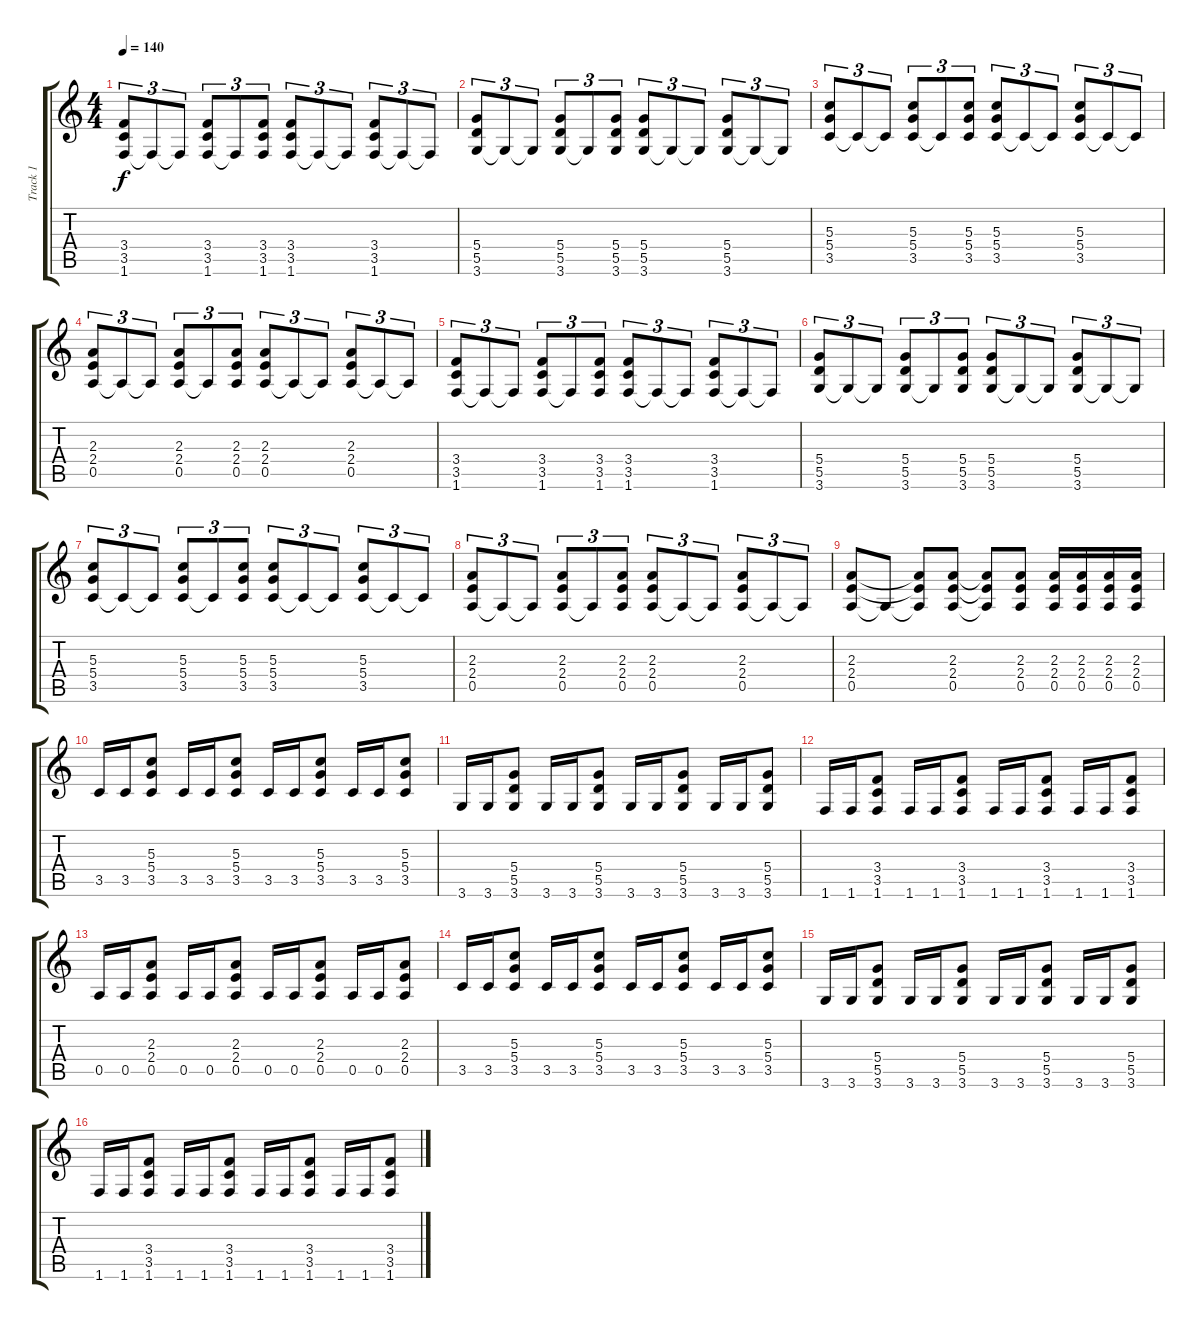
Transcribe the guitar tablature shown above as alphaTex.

\track ("Track 1" "Track 1") {instrument distortionguitar}
\staff {score tabs}
\tuning (E4 B3 G3 D3 A2 E2) {hide}
\ts (4 4)
\tempo 140
\clef g2
\ks c
(3.4 3.5 1.6).8{tu (3 2) dy f} 1.6{t}.8{tu (3 2)} 1.6{t}.8{tu (3 2)} (3.4 3.5 1.6).8{tu (3 2)} 1.6{t}.8{tu (3 2)} (3.4 3.5 1.6).8{tu (3 2)} (3.4 3.5 1.6).8{tu (3 2)} 1.6{t}.8{tu (3 2)} 1.6{t}.8{tu (3 2)} (3.4 3.5 1.6).8{tu (3 2)} 1.6{t}.8{tu (3 2)} 1.6{t}.8{tu (3 2)} |
(5.4 5.5 3.6).8{tu (3 2)} 3.6{t}.8{tu (3 2)} 3.6{t}.8{tu (3 2)} (5.4 5.5 3.6).8{tu (3 2)} 3.6{t}.8{tu (3 2)} (5.4 5.5 3.6).8{tu (3 2)} (5.4 5.5 3.6).8{tu (3 2)} 3.6{t}.8{tu (3 2)} 3.6{t}.8{tu (3 2)} (5.4 5.5 3.6).8{tu (3 2)} 3.6{t}.8{tu (3 2)} 3.6{t}.8{tu (3 2)} |
(5.3 5.4 3.5).8{tu (3 2)} 3.5{t}.8{tu (3 2)} 3.5{t}.8{tu (3 2)} (5.3 5.4 3.5).8{tu (3 2)} 3.5{t}.8{tu (3 2)} (5.3 5.4 3.5).8{tu (3 2)} (5.3 5.4 3.5).8{tu (3 2)} 3.5{t}.8{tu (3 2)} 3.5{t}.8{tu (3 2)} (5.3 5.4 3.5).8{tu (3 2)} 3.5{t}.8{tu (3 2)} 3.5{t}.8{tu (3 2)} |
(2.3 2.4 0.5).8{tu (3 2)} 0.5{t}.8{tu (3 2)} 0.5{t}.8{tu (3 2)} (2.3 2.4 0.5).8{tu (3 2)} 0.5{t}.8{tu (3 2)} (2.3 2.4 0.5).8{tu (3 2)} (2.3 2.4 0.5).8{tu (3 2)} 0.5{t}.8{tu (3 2)} 0.5{t}.8{tu (3 2)} (2.3 2.4 0.5).8{tu (3 2)} 0.5{t}.8{tu (3 2)} 0.5{t}.8{tu (3 2)} |
(3.4 3.5 1.6).8{tu (3 2)} 1.6{t}.8{tu (3 2)} 1.6{t}.8{tu (3 2)} (3.4 3.5 1.6).8{tu (3 2)} 1.6{t}.8{tu (3 2)} (3.4 3.5 1.6).8{tu (3 2)} (3.4 3.5 1.6).8{tu (3 2)} 1.6{t}.8{tu (3 2)} 1.6{t}.8{tu (3 2)} (3.4 3.5 1.6).8{tu (3 2)} 1.6{t}.8{tu (3 2)} 1.6{t}.8{tu (3 2)} |
(5.4 5.5 3.6).8{tu (3 2)} 3.6{t}.8{tu (3 2)} 3.6{t}.8{tu (3 2)} (5.4 5.5 3.6).8{tu (3 2)} 3.6{t}.8{tu (3 2)} (5.4 5.5 3.6).8{tu (3 2)} (5.4 5.5 3.6).8{tu (3 2)} 3.6{t}.8{tu (3 2)} 3.6{t}.8{tu (3 2)} (5.4 5.5 3.6).8{tu (3 2)} 3.6{t}.8{tu (3 2)} 3.6{t}.8{tu (3 2)} |
(5.3 5.4 3.5).8{tu (3 2)} 3.5{t}.8{tu (3 2)} 3.5{t}.8{tu (3 2)} (5.3 5.4 3.5).8{tu (3 2)} 3.5{t}.8{tu (3 2)} (5.3 5.4 3.5).8{tu (3 2)} (5.3 5.4 3.5).8{tu (3 2)} 3.5{t}.8{tu (3 2)} 3.5{t}.8{tu (3 2)} (5.3 5.4 3.5).8{tu (3 2)} 3.5{t}.8{tu (3 2)} 3.5{t}.8{tu (3 2)} |
(2.3 2.4 0.5).8{tu (3 2)} 0.5{t}.8{tu (3 2)} 0.5{t}.8{tu (3 2)} (2.3 2.4 0.5).8{tu (3 2)} 0.5{t}.8{tu (3 2)} (2.3 2.4 0.5).8{tu (3 2)} (2.3 2.4 0.5).8{tu (3 2)} 0.5{t}.8{tu (3 2)} 0.5{t}.8{tu (3 2)} (2.3 2.4 0.5).8{tu (3 2)} 0.5{t}.8{tu (3 2)} 0.5{t}.8{tu (3 2)} |
(2.3 2.4 0.5).8 0.5{t}.8 (2.3{t} 2.4{t} 0.5{t}).8 (2.3 2.4 0.5).8 (2.3{t} 2.4{t} 0.5{t}).8 (2.3 2.4 0.5).8 (2.3 2.4 0.5).16 (2.3 2.4 0.5).16 (2.3 2.4 0.5).16 (2.3 2.4 0.5).16 |
3.5.16 3.5.16 (5.3 5.4 3.5).8 3.5.16 3.5.16 (5.3 5.4 3.5).8 3.5.16 3.5.16 (5.3 5.4 3.5).8 3.5.16 3.5.16 (5.3 5.4 3.5).8 |
3.6.16 3.6.16 (5.4 5.5 3.6).8 3.6.16 3.6.16 (5.4 5.5 3.6).8 3.6.16 3.6.16 (5.4 5.5 3.6).8 3.6.16 3.6.16 (5.4 5.5 3.6).8 |
1.6.16 1.6.16 (3.4 3.5 1.6).8 1.6.16 1.6.16 (3.4 3.5 1.6).8 1.6.16 1.6.16 (3.4 3.5 1.6).8 1.6.16 1.6.16 (3.4 3.5 1.6).8 |
0.5.16 0.5.16 (2.3 2.4 0.5).8 0.5.16 0.5.16 (2.3 2.4 0.5).8 0.5.16 0.5.16 (2.3 2.4 0.5).8 0.5.16 0.5.16 (2.3 2.4 0.5).8 |
3.5.16 3.5.16 (5.3 5.4 3.5).8 3.5.16 3.5.16 (5.3 5.4 3.5).8 3.5.16 3.5.16 (5.3 5.4 3.5).8 3.5.16 3.5.16 (5.3 5.4 3.5).8 |
3.6.16 3.6.16 (5.4 5.5 3.6).8 3.6.16 3.6.16 (5.4 5.5 3.6).8 3.6.16 3.6.16 (5.4 5.5 3.6).8 3.6.16 3.6.16 (5.4 5.5 3.6).8 |
1.6.16 1.6.16 (3.4 3.5 1.6).8 1.6.16 1.6.16 (3.4 3.5 1.6).8 1.6.16 1.6.16 (3.4 3.5 1.6).8 1.6.16 1.6.16 (3.4 3.5 1.6).8
